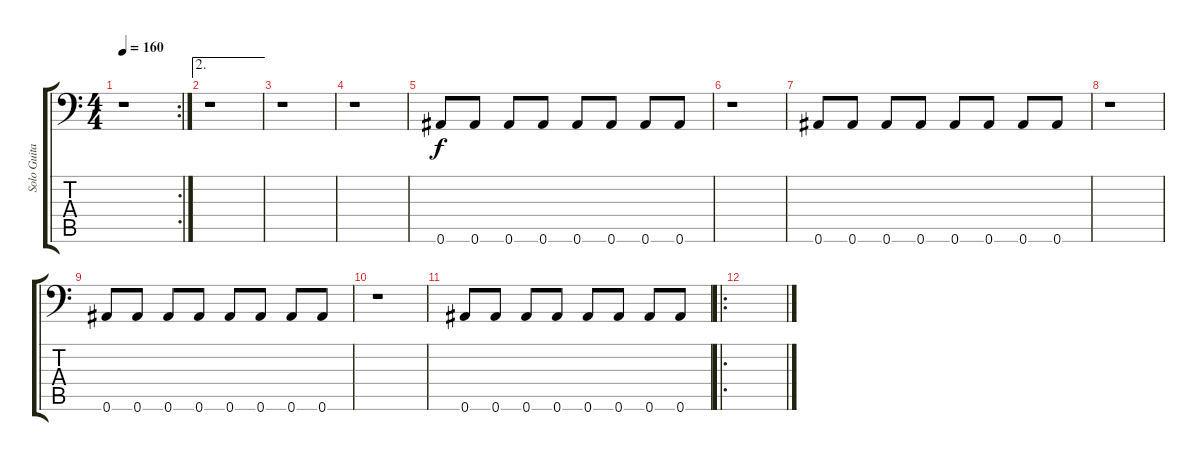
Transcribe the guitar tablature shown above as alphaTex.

\track ("Solo Guitar" "Solo Guita") {instrument distortionguitar}
\staff {score tabs}
\tuning (Bb3 F3 Db3 Ab2 Eb2 Bb1) {hide}
\rc 2
\ts (4 4)
\tempo 160
\clef f4
\ks c
r.1{dy f} |
\ae 2
r.1 |
r.1 |
r.1 |
0.6.8 0.6.8 0.6.8 0.6.8 0.6.8 0.6.8 0.6.8 0.6.8 |
r.1 |
0.6.8 0.6.8 0.6.8 0.6.8 0.6.8 0.6.8 0.6.8 0.6.8 |
r.1 |
0.6.8 0.6.8 0.6.8 0.6.8 0.6.8 0.6.8 0.6.8 0.6.8 |
r.1 |
0.6.8 0.6.8 0.6.8 0.6.8 0.6.8 0.6.8 0.6.8 0.6.8 |
\ro
